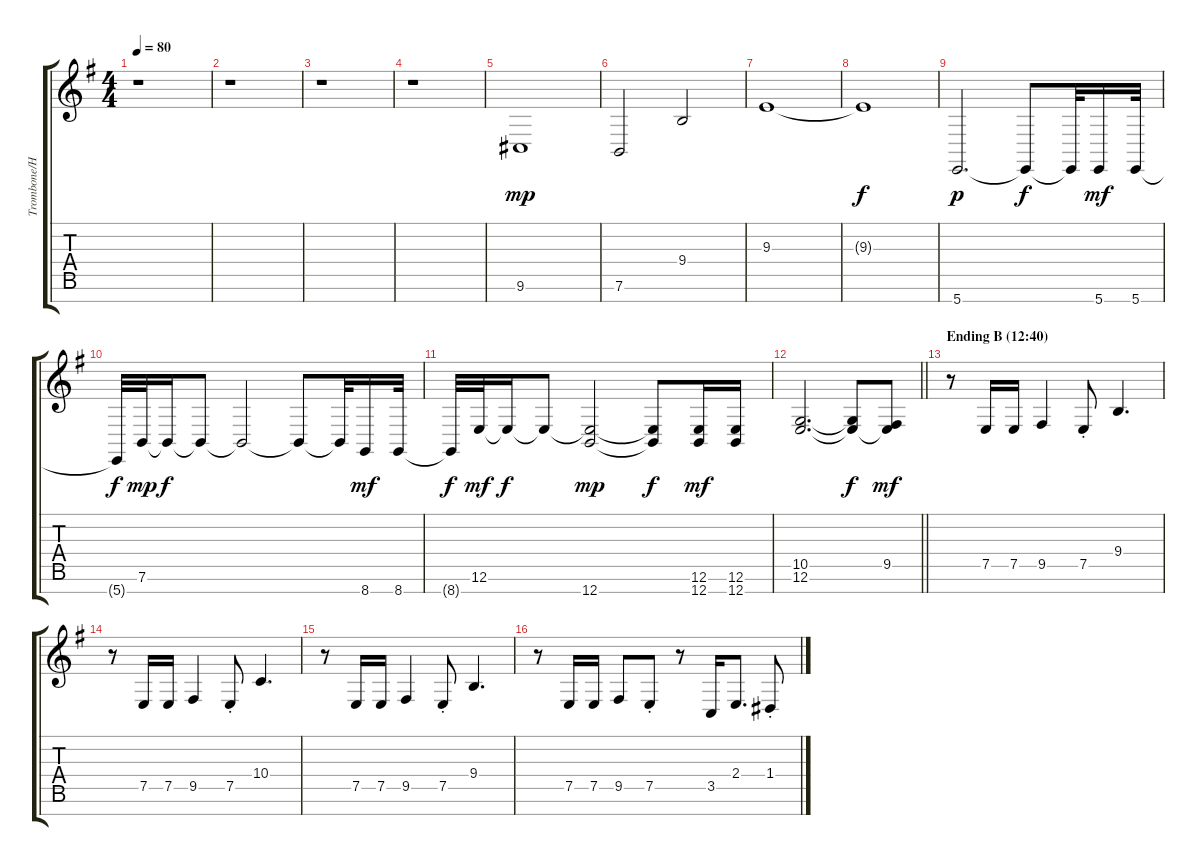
\track ("Trombone/Horn" "Trombone/H") {instrument trombone}
\staff {score tabs}
\tuning (E4 B3 G3 D3 A2 E2 B1) {hide}
\ts (4 4)
\tempo 80
\clef g2
\ks eminor
r.1{dy f} |
r.1 |
r.1 |
r.1 |
9.6.1{dy mp instrument frenchhorn} |
7.6.2 9.4.2 |
9.3.1 |
9.3{t}.1{dy f} |
5.7.2{d dy p instrument brasssection} 5.7{t}.8{dy f} 5.7{t}.32 5.7.16{dy mf} 5.7.32 |
5.7{t}.32{dy f} 7.6.32{dy mp} 7.6{t}.16{dy f} 7.6{t}.8 7.6{t}.2 7.6{t}.8 7.6{t}.32 8.7.16{dy mf} 8.7.32 |
8.7{t}.32{dy f} 12.6.32{dy mf} 12.6{t}.16{dy f} 12.6{t}.8 (12.6{t} 12.7).2{dy mp} (12.6{t} 12.7{t}).8{dy f} (12.6 12.7).16{dy mf} (12.6 12.7).16 |
\barLineRight lightlight
(10.5 12.6).2{d} (10.5{t} 12.6{t}).8{dy f} (9.5 12.6{t}).8{dy mf} |
\section ("" "Ending B (12:40)")
r.8 7.5.16 7.5.16 9.5.4 7.5{st}.8 9.4.4{d} |
r.8 7.5.16 7.5.16 9.5.4 7.5{st}.8 10.4.4{d} |
r.8 7.5.16 7.5.16 9.5.4 7.5{st}.8 9.4.4{d} |
r.8 7.5.16 7.5.16 9.5.8 7.5{st}.8 r.8 3.5.16 2.4.8{d} 1.4{st}.8
